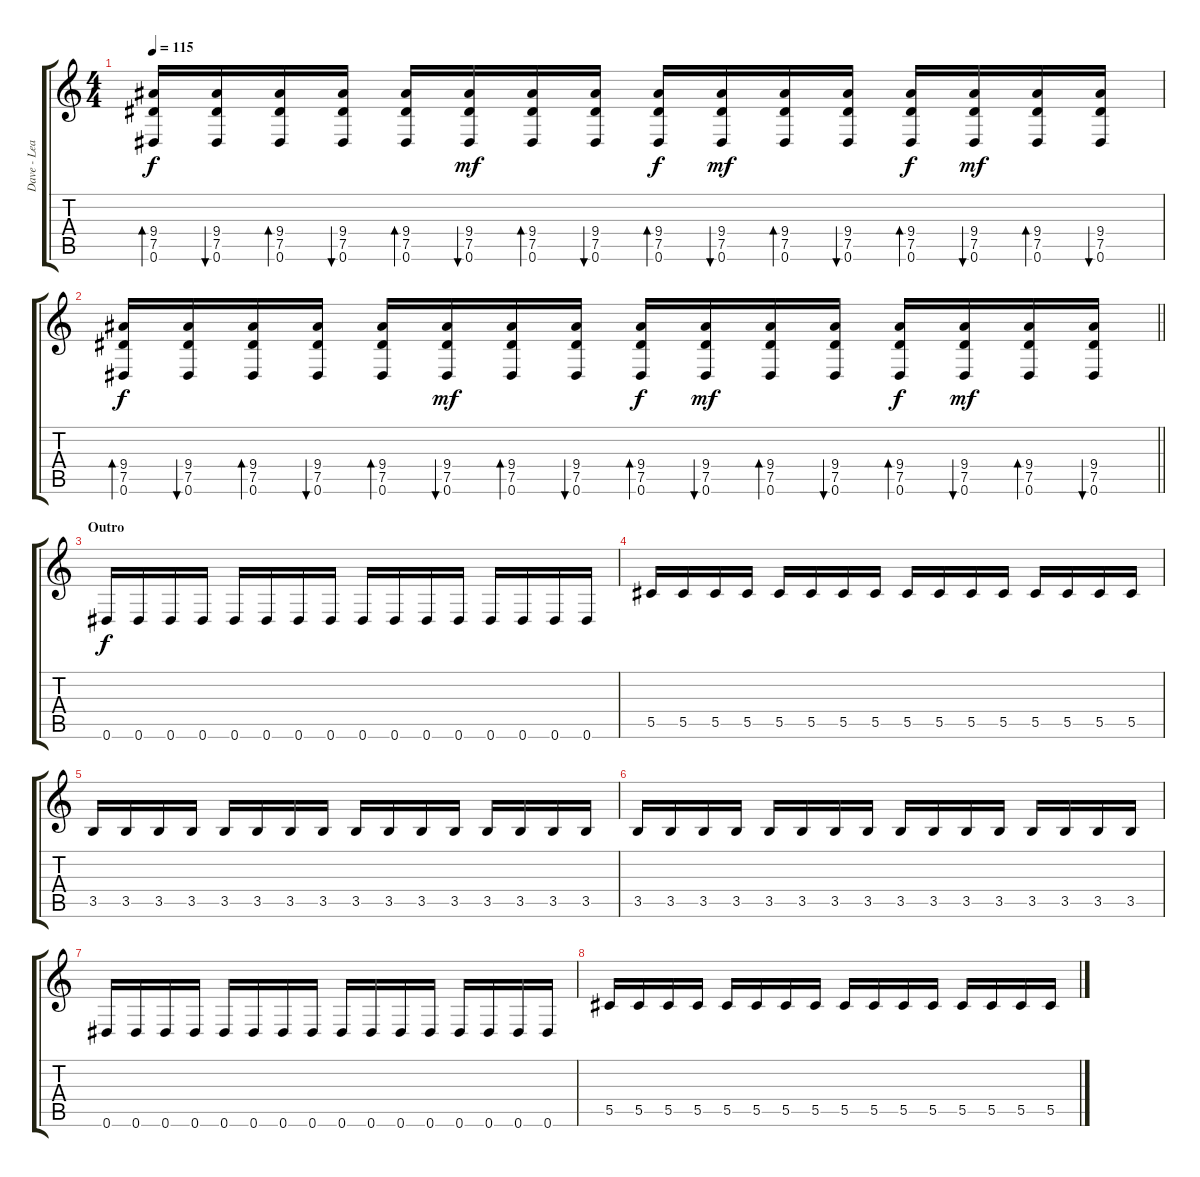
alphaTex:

\track ("Dave - Lead Guitar II" "Dave - Lea") {instrument overdrivenguitar}
\staff {score tabs}
\tuning (Eb4 Bb3 Gb3 Db3 Ab2 Eb2) {hide}
\ts (4 4)
\tempo 115
\clef g2
\ks c
(9.4 7.5 0.6).16{bd 30 dy f} (9.4 7.5 0.6).16{bu 30} (9.4 7.5 0.6).16{bd 30} (9.4 7.5 0.6).16{bu 30} (9.4 7.5 0.6).16{bd 30} (9.4 7.5 0.6).16{bu 30 dy mf} (9.4 7.5 0.6).16{bd 30} (9.4 7.5 0.6).16{bu 30} (9.4 7.5 0.6).16{bd 30 dy f} (9.4 7.5 0.6).16{bu 30 dy mf} (9.4 7.5 0.6).16{bd 60} (9.4 7.5 0.6).16{bu 30} (9.4 7.5 0.6).16{bd 120 dy f} (9.4 7.5 0.6).16{bu 30 dy mf} (9.4 7.5 0.6).16{bd 30} (9.4 7.5 0.6).16{bu 30} |
\barLineRight lightlight
(9.4 7.5 0.6).16{bd 30 dy f} (9.4 7.5 0.6).16{bu 30} (9.4 7.5 0.6).16{bd 30} (9.4 7.5 0.6).16{bu 30} (9.4 7.5 0.6).16{bd 30} (9.4 7.5 0.6).16{bu 30 dy mf} (9.4 7.5 0.6).16{bd 30} (9.4 7.5 0.6).16{bu 30} (9.4 7.5 0.6).16{bd 30 dy f} (9.4 7.5 0.6).16{bu 30 dy mf} (9.4 7.5 0.6).16{bd 60} (9.4 7.5 0.6).16{bu 30} (9.4 7.5 0.6).16{bd 120 dy f} (9.4 7.5 0.6).16{bu 30 dy mf} (9.4 7.5 0.6).16{bd 30} (9.4 7.5 0.6).16{bu 30} |
\section ("" "Outro")
0.6.16{dy f} 0.6.16 0.6.16 0.6.16 0.6.16 0.6.16 0.6.16 0.6.16 0.6.16 0.6.16 0.6.16 0.6.16 0.6.16 0.6.16 0.6.16 0.6.16 |
5.5.16 5.5.16 5.5.16 5.5.16 5.5.16 5.5.16 5.5.16 5.5.16 5.5.16 5.5.16 5.5.16 5.5.16 5.5.16 5.5.16 5.5.16 5.5.16 |
3.5.16 3.5.16 3.5.16 3.5.16 3.5.16 3.5.16 3.5.16 3.5.16 3.5.16 3.5.16 3.5.16 3.5.16 3.5.16 3.5.16 3.5.16 3.5.16 |
3.5.16 3.5.16 3.5.16 3.5.16 3.5.16 3.5.16 3.5.16 3.5.16 3.5.16 3.5.16 3.5.16 3.5.16 3.5.16 3.5.16 3.5.16 3.5.16 |
0.6.16 0.6.16 0.6.16 0.6.16 0.6.16 0.6.16 0.6.16 0.6.16 0.6.16 0.6.16 0.6.16 0.6.16 0.6.16 0.6.16 0.6.16 0.6.16 |
5.5.16 5.5.16 5.5.16 5.5.16 5.5.16 5.5.16 5.5.16 5.5.16 5.5.16 5.5.16 5.5.16 5.5.16 5.5.16 5.5.16 5.5.16 5.5.16
